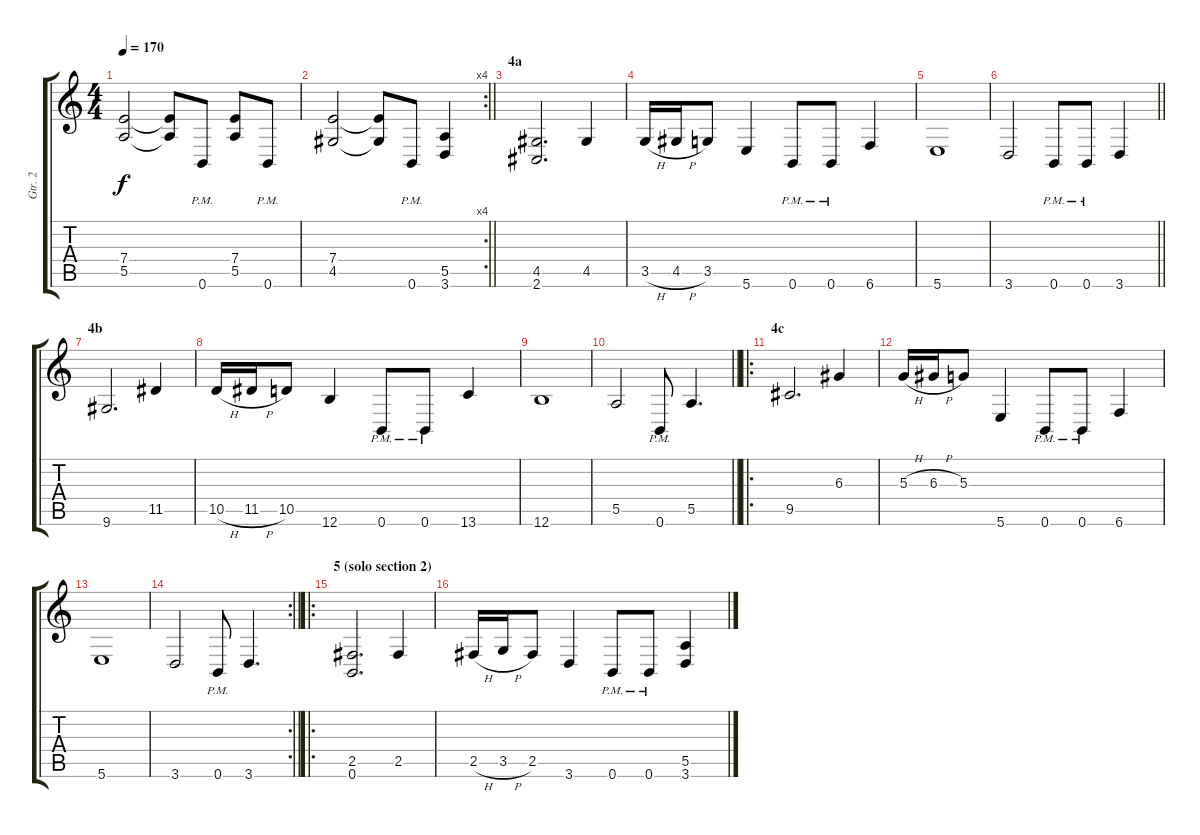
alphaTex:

\track ("Gtr. 2" "Gtr. 2") {instrument distortionguitar}
\staff {score tabs}
\tuning (B3 Gb3 D3 A2 E2 B1) {hide}
\ts (4 4)
\tempo 170
\clef g2
\ks c
(7.4 5.5).2{dy f} (7.4{t} 5.5{t}).8 0.6{pm}.8 (7.4 5.5).8 0.6{pm}.8 |
\rc 4
\barLineRight lightlight
(7.4 4.5).2 (7.4{t} 4.5{t}).8 0.6{pm}.8 (5.5 3.6).4 |
\section ("" "4a")
(4.5 2.6).2{d} 4.5.4 |
3.5{h}.16 4.5{h}.16 3.5.8 5.6.4 0.6{pm}.8 0.6{pm}.8 6.6.4 |
5.6.1 |
\barLineRight lightlight
3.6.2 0.6{pm}.8 0.6{pm}.8 3.6.4 |
\section ("" "4b")
9.6.2{d} 11.5.4 |
10.5{h}.16 11.5{h}.16 10.5.8 12.6.4 0.6{pm}.8 0.6{pm}.8 13.6.4 |
12.6.1 |
\barLineRight lightlight
5.5.2 0.6{pm}.8 5.5.4{d} |
\ro
\section ("" "4c")
9.5.2{d} 6.3.4 |
5.3{h}.16 6.3{h}.16 5.3.8 5.6.4 0.6{pm}.8 0.6{pm}.8 6.6.4 |
5.6.1 |
\rc 2
\barLineRight lightlight
3.6.2 0.6{pm}.8 3.6.4{d} |
\ro
\section ("" "5 (solo section 2)")
(2.5 0.6).2{d} 2.5.4 |
2.5{h}.16 3.5{h}.16 2.5.8 3.6.4 0.6{pm}.8 0.6{pm}.8 (5.5 3.6).4
